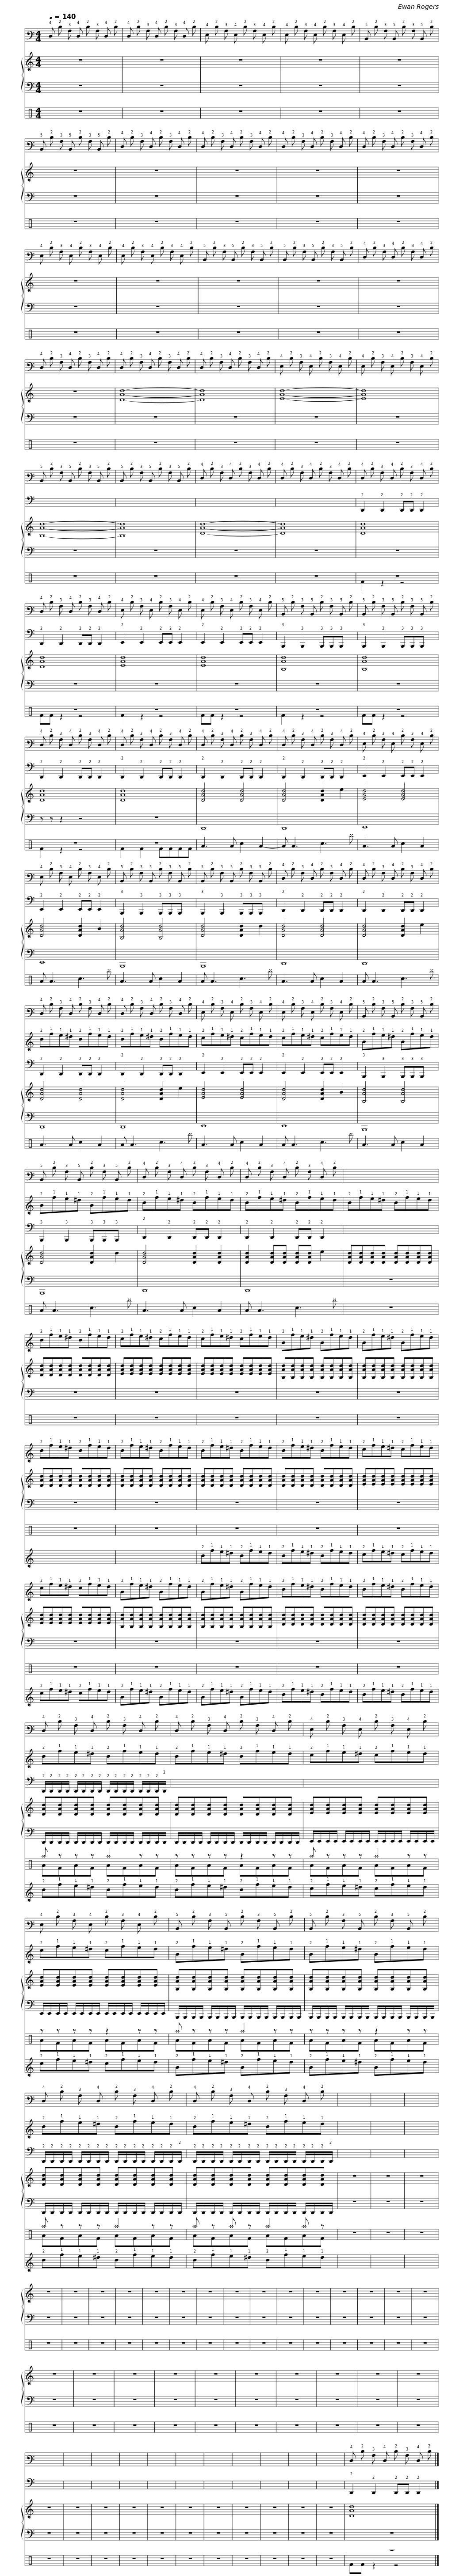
X:1
%%score 1 2 3 { 4 | 5 } ( 6 7 ) 8
L:1/8
Q:1/4=140
M:4/4
I:linebreak $
K:C
V:1 tab stafflines=6 strings="E2,A2,D3,G3,B3,E4 nostems"
V:2 tab stafflines=6 strings=E2,A2,D3,G3,B3,E4
V:3 tab stafflines=4 strings=E1,A1,D2,G2
V:4 treble
V:5 bass
V:6 perc
K:none
V:7 perc
K:none
V:8 tab stafflines=6 strings=E2,A2,D3,G3,B3,E4
V:1
 !4!D, !2!D !3!A, !4!D, !2!D !3!A, !4!D, !2!D | !4!D, !2!D !3!A, !4!D, !2!D !3!A, !4!D, !2!D | !4!E, !2!D !3!A, !4!E, !2!D !3!A, !4!E, !2!D | !4!E, !2!D !3!A, !4!E, !2!D !3!A, !4!E, !2!D |$ !5!B,, !2!D !3!A, !5!B,, !2!D !3!A, !5!B,, !2!D | %5
 !5!B,, !2!D !3!A, !5!B,, !2!D !3!A, !5!B,, !2!D | !4!D, !2!D !3!A, !4!D, !2!D !3!A, !4!D, !2!D | !4!D, !2!D !3!A, !4!D, !2!D !3!A, !4!D, !2!D |$ !4!D, !2!D !3!A, !4!D, !2!D !3!A, !4!D, !2!D | !4!D, !2!D !3!A, !4!D, !2!D !3!A, !4!D, !2!D | %10
 !4!E, !2!D !3!A, !4!E, !2!D !3!A, !4!E, !2!D | !4!E, !2!D !3!A, !4!E, !2!D !3!A, !4!E, !2!D |$ !5!B,, !2!D !3!A, !5!B,, !2!D !3!A, !5!B,, !2!D | !5!B,, !2!D !3!A, !5!B,, !2!D !3!A, !5!B,, !2!D | !4!D, !2!D !3!A, !4!D, !2!D !3!A, !4!D, !2!D | %15
 !4!D, !2!D !3!A, !4!D, !2!D !3!A, !4!D, !2!D |$ !4!D, !2!D !3!A, !4!D, !2!D !3!A, !4!D, !2!D | !4!D, !2!D !3!A, !4!D, !2!D !3!A, !4!D, !2!D | !4!E, !2!D !3!A, !4!E, !2!D !3!A, !4!E, !2!D | !4!E, !2!D !3!A, !4!E, !2!D !3!A, !4!E, !2!D |$ %20
 !5!B,, !2!D !3!A, !5!B,, !2!D !3!A, !5!B,, !2!D | !5!B,, !2!D !3!A, !5!B,, !2!D !3!A, !5!B,, !2!D | !4!D, !2!D !3!A, !4!D, !2!D !3!A, !4!D, !2!D | !4!D, !2!D !3!A, !4!D, !2!D !3!A, !4!D, !2!D |$ !4!D, !2!D !3!A, !4!D, !2!D !3!A, !4!D, !2!D | %25
 !4!D, !2!D !3!A, !4!D, !2!D !3!A, !4!D, !2!D | !4!E, !2!D !3!A, !4!E, !2!D !3!A, !4!E, !2!D | !4!E, !2!D !3!A, !4!E, !2!D !3!A, !4!E, !2!D |$ !5!B,, !2!D !3!A, !5!B,, !2!D !3!A, !5!B,, !2!D | !5!B,, !2!D !3!A, !5!B,, !2!D !3!A, !5!B,, !2!D | %30
 !4!D, !2!D !3!A, !4!D, !2!D !3!A, !4!D, !2!D | !4!D, !2!D !3!A, !4!D, !2!D !3!A, !4!D, !2!D |$ !4!D, !2!D !3!A, !4!D, !2!D !3!A, !4!D, !2!D | !4!D, !2!D !3!A, !4!D, !2!D !3!A, !4!D, !2!D | !4!E, !2!D !3!A, !4!E, !2!D !3!A, !4!E, !2!D | %35
 !4!E, !2!D !3!A, !4!E, !2!D !3!A, !4!E, !2!D |$ !5!B,, !2!D !3!A, !5!B,, !2!D !3!A, !5!B,, !2!D | !5!B,, !2!D !3!A, !5!B,, !2!D !3!A, !5!B,, !2!D | !4!D, !2!D !3!A, !4!D, !2!D !3!A, !4!D, !2!D | !4!D, !2!D !3!A, !4!D, !2!D !3!A, !4!D, !2!D |$ %40
 !4!D, !2!D !3!A, !4!D, !2!D !3!A, !4!D, !2!D | !4!D, !2!D !3!A, !4!D, !2!D !3!A, !4!D, !2!D | !4!E, !2!D !3!A, !4!E, !2!D !3!A, !4!E, !2!D | !4!E, !2!D !3!A, !4!E, !2!D !3!A, !4!E, !2!D |$ !5!B,, !2!D !3!A, !5!B,, !2!D !3!A, !5!B,, !2!D | %45
 !5!B,, !2!D !3!A, !5!B,, !2!D !3!A, !5!B,, !2!D | !4!D, !2!D !3!A, !4!D, !2!D !3!A, !4!D, !2!D | !4!D, !2!D !3!A, !4!D, !2!D !3!A, !4!D, !2!D |$ x8 | x8 | %50
 x8 | x8 |$ x8 | x8 | x8 | %55
 x8 |$ x8 | x8 | x8 | x8 |$ %60
 x8 | x8 | x8 | x8 |$ !4!D, !2!D !3!A, !4!D, !2!D !3!A, !4!D, !2!D |$ %65
 !4!D, !2!D !3!A, !4!D, !2!D !3!A, !4!D, !2!D |$ !4!E, !2!D !3!A, !4!E, !2!D !3!A, !4!E, !2!D |$ !4!E, !2!D !3!A, !4!E, !2!D !3!A, !4!E, !2!D |$ !5!B,, !2!D !3!A, !5!B,, !2!D !3!A, !5!B,, !2!D |$ !5!B,, !2!D !3!A, !5!B,, !2!D !3!A, !5!B,, !2!D |$ %70
 !4!D, !2!D !3!A, !4!D, !2!D !3!A, !4!D, !2!D |$ !4!D, !2!D !3!A, !4!D, !2!D !3!A, !4!D, !2!D | x8 | x8 | x8 | %75
 x8 | x8 | x8 | x8 | x8 |$ %80
 x8 | x8 | x8 | x8 | x8 | %85
 x8 | x8 | x8 | x8 | x8 | %90
 x8 | x8 | x8 | x8 | x8 | %95
 x8 |$ x8 | x8 | x8 | x8 | %100
 x8 | x8 | x8 | x8 | x8 | %105
 x8 | x8 | x8 | x8 | x8 | %110
 x8 |$ !4!D, !2!D !3!A, !4!D, !2!D !3!A, !4!D, !2!D |] %112
V:2
 x8 | x8 | x8 | x8 |$ x8 | %5
 x8 | x8 | x8 |$ x8 | x8 | %10
 x8 | x8 |$ x8 | x8 | x8 | %15
 x8 |$ x8 | x8 | x8 | x8 |$ %20
 x8 | x8 | x8 | x8 |$ x8 | %25
 x8 | x8 | x8 |$ x8 | x8 | %30
 x8 | x8 |$ x8 | x8 | x8 | %35
 x8 |$ x8 | x8 | x8 | x8 |$ %40
 !2!d!1!a!1!g!1!^f !2!d!1!a!1!g!1!f | !2!d!1!a!1!g!1!^f !2!d!1!a!1!g!1!f | !2!e!1!a!1!g!1!^f !2!e!1!a!1!g!1!f | !2!e!1!a!1!g!1!^f !2!e!1!a!1!g!1!f |$ !2!B!1!a!1!g!1!^f !2!B!1!a!1!g!1!f | %45
 !2!B!1!a!1!g!1!^f !2!B!1!a!1!g!1!f | !2!d!1!a!1!g!1!^f !2!d!1!a!1!g!1!f | !2!d!1!a!1!g!1!^f !2!d!1!a!1!g!1!f |$ !2!d!1!a!1!g!1!^f !2!d!1!a!1!g!1!f | !2!d!1!a!1!g!1!^f !2!d!1!a!1!g!1!f | %50
 !2!e!1!a!1!g!1!^f !2!e!1!a!1!g!1!f | !2!e!1!a!1!g!1!^f !2!e!1!a!1!g!1!f |$ !2!B!1!a!1!g!1!^f !2!B!1!a!1!g!1!f | !2!B!1!a!1!g!1!^f !2!B!1!a!1!g!1!f | !2!d!1!a!1!g!1!^f !2!d!1!a!1!g!1!f | %55
 !2!d!1!a!1!g!1!^f !2!d!1!a!1!g!1!f |$ !2!d!1!a!1!g!1!^f !2!d!1!a!1!g!1!f | !2!d!1!a!1!g!1!^f !2!d!1!a!1!g!1!f | !2!e!1!a!1!g!1!^f !2!e!1!a!1!g!1!f | !2!e!1!a!1!g!1!^f !2!e!1!a!1!g!1!f |$ %60
 !2!B!1!a!1!g!1!^f !2!B!1!a!1!g!1!f | !2!B!1!a!1!g!1!^f !2!B!1!a!1!g!1!f | !2!d!1!a!1!g!1!^f !2!d!1!a!1!g!1!f | !2!d!1!a!1!g!1!^f !2!d!1!a!1!g!1!f |$ !2!d!1!a!1!g!1!^f !2!d!1!a!1!g!1!f |$ %65
 !2!d!1!a!1!g!1!^f !2!d!1!a!1!g!1!f |$ !2!e!1!a!1!g!1!^f !2!e!1!a!1!g!1!f |$ !2!e!1!a!1!g!1!^f !2!e!1!a!1!g!1!f |$ !2!B!1!a!1!g!1!^f !2!B!1!a!1!g!1!f |$ !2!B!1!a!1!g!1!^f !2!B!1!a!1!g!1!f |$ %70
 !2!d!1!a!1!g!1!^f !2!d!1!a!1!g!1!f |$ !2!d!1!a!1!g!1!^f !2!d!1!a!1!g!1!f | x8 | x8 | x8 | %75
 x8 | x8 | x8 | x8 | x8 |$ %80
 x8 | x8 | x8 | x8 | x8 | %85
 x8 | x8 | x8 | x8 | x8 | %90
 x8 | x8 | x8 | x8 | x8 | %95
 x8 |$ x8 | x8 | x8 | x8 | %100
 x8 | x8 | x8 | x8 | x8 | %105
 x8 | x8 | x8 | x8 | x8 | %110
 x8 |$ x8 |] %112
V:3
 x8 | x8 | x8 | x8 |$ x8 | %5
 x8 | x8 | x8 |$ x8 | x8 | %10
 x8 | x8 |$ x8 | x8 | x8 | %15
 x8 |$ x8 | x8 | x8 | x8 |$ %20
 x8 | x8 | x8 | x8 |$ !2!D,,2 !2!D,,2 !2!D,,!2!D,, !2!D,,2 | %25
 !2!D,,2 !2!D,,2 !2!D,,!2!D,, !2!D,,2 | !2!E,,2 !2!E,,2 !2!E,,!2!E,, !2!E,,2 | !2!E,,2 !2!E,,2 !2!E,,!2!E,, !2!E,,2 |$ !3!B,,,2 !3!B,,,2 !3!B,,,!3!B,,,!3!B,,, x | !3!B,,,2 !3!B,,,2 !3!B,,,!3!B,,,!3!B,,, x | %30
 !2!D,,2 !2!D,,2 !2!D,,!2!D,, !2!D,,2 | !2!D,,2 !2!D,,2 !2!D,,!2!D,, !2!D,,2 |$ !2!D,,2 !2!D,,2 !2!D,,!2!D,, !2!D,,2 | !2!D,,2 !2!D,,2 !2!D,,!2!D,, !2!D,,2 | !2!E,,2 !2!E,,2 !2!E,,!2!E,, !2!E,,2 | %35
 !2!E,,2 !2!E,,2 !2!E,,!2!E,, !2!E,,2 |$ !3!B,,,2 !3!B,,,2 !3!B,,,!3!B,,,!3!B,,, x | !3!B,,,2 !3!B,,,2 !3!B,,,!3!B,,,!3!B,,, x | !2!D,,2 !2!D,,2 !2!D,,!2!D,, !2!D,,2 | !2!D,,2 !2!D,,2 !2!D,,!2!D,, !2!D,,2 |$ %40
 !2!D,,2 !2!D,,2 !2!D,,!2!D,, !2!D,,2 | !2!D,,2 !2!D,,2 !2!D,,!2!D,, !2!D,,2 | !2!E,,2 !2!E,,2 !2!E,,!2!E,, !2!E,,2 | !2!E,,2 !2!E,,2 !2!E,,!2!E,, !2!E,,2 |$ !3!B,,,2 !3!B,,,2 !3!B,,,!3!B,,,!3!B,,, x | %45
 !3!B,,,2 !3!B,,,2 !3!B,,,!3!B,,,!3!B,,, x | !2!D,,2 !2!D,,2 !2!D,,!2!D,, !2!D,,2 | !2!D,,2 !2!D,,2 !2!D,,!2!D,, !2!D,,2 |$ x8 | x8 | %50
 x8 | x8 |$ x8 | x8 | x8 | %55
 x8 |$ x8 | x8 | x8 | x8 |$ %60
 x8 | x8 | x8 | x8 |$ !2!D,,/!2!D,,/!2!D,,/!2!D,,/ !2!D,,/!2!D,,/!2!D,,/!2!D,,/ !2!D,,/!2!D,,/!2!D,,/!2!D,,/ !2!D,,/!2!D,,/!2!D,,/!2!D,,/ |$ %65
 x8 |$ x8 |$ x8 |$ x8 |$ x x x2 x4 |$ %70
 !2!D,,/!2!D,,/!2!D,,/!2!D,,/ !2!D,,/!2!D,,/!2!D,,/!2!D,,/ !2!D,,/!2!D,,/!2!D,,/!2!D,,/ !2!D,,/!2!D,,/!2!D,,/!2!D,,/ |$ !2!D,,/!2!D,,/!2!D,,/!2!D,,/ !2!D,,/!2!D,,/!2!D,,/!2!D,,/ !2!D,,/!2!D,,/!2!D,,/!2!D,,/ !2!D,,/!2!D,,/!2!D,,/!2!D,,/ | x8 | x8 | x8 | %75
 x8 | x8 | x8 | x8 | x8 |$ %80
 x8 | x8 | x8 | x8 | x8 | %85
 x8 | x8 | x8 | x8 | x8 | %90
 x8 | x8 | x8 | x8 | x8 | %95
 x8 |$ x8 | x8 | x8 | x8 | %100
 x8 | x8 | x8 | x8 | x8 | %105
 x8 | x8 | x8 | x8 | x8 | %110
 x8 |$ !2!D,,2 !2!D,,2 !2!D,,!2!D,, !2!D,,2 |] %112
V:4
 z8 | z8 | z8 | z8 |$ z8 | %5
 z8 | z8 | z8 |$ z8 | z8 | %10
 z8 | z8 |$ z8 | z8 | z8 | %15
 z8 |$ [DAd]8- | [DAd]8 | [EAd]8- | [EAd]8 |$ %20
 [B,Ad]8- | [B,Ad]8 | [DAd]8- | [DAd]8 |$ [DAd]8 | %25
 [DAd]8 | [EAd]8 | [EAd]8 |$ [B,Ad]8 | [B,Ad]8 | %30
 [DAd]8 | [DAd]8 |$ [DAd]4 [DAd]4 | [DAd]4 [DAd]2 e2 | [EAd]4 [EAd]4 | %35
 [DAd]4 [DAd]2 B2 |$ [B,Ad]4 [B,Ad]4 | [DAd]4 [DAd]2 d2 | [DAd]4 [DAd]4 | [DAd]4 [DAd]2 e2 |$ %40
 [DAd]4 [DAd]4 | [DAd]4 [DAd]2 e2 | [EAd]4 [EAd]4 | [DAd]4 [DAd]2 B2 |$ [B,Ad]4 [B,Ad]4 | %45
 [DAd]4 [DAd]2 d2 | [DAd]4 [DAd]2 [DAd]2 | [DAd]2 [DAd][DAd] [DAd][DAd] e2 |$ [DAd][DAd][DAd][DAd] [DAd][DAd][DAd][DAd] | [DAd][DAd][DAd][DAd] [DAd][DAd][DAd][DAd] | %50
 [EAd][EAd][EAd][EAd] [EAd][EAd][EAd][EAd] | [EAd][EAd][EAd][EAd] [EAd][EAd][EAd][EAd] |$ [B,Ad][B,Ad][B,Ad][B,Ad] [B,Ad][B,Ad][B,Ad][B,Ad] | [B,Ad][B,Ad][B,Ad][B,Ad] [B,Ad][B,Ad][B,Ad][B,Ad] | [DAd][DAd][DAd][DAd] [DAd][DAd][DAd][DAd] | %55
 [DAd][DAd][DAd][DAd] [DAd][DAd][DAd][DAd] |$ [DAd][DAd][DAd][DAd] [DAd][DAd][DAd][DAd] | [DAd][DAd][DAd][DAd] [DAd][DAd][DAd][DAd] | [EAd][EAd][EAd][EAd] [EAd][EAd][EAd][EAd] | [EAd][EAd][EAd][EAd] [EAd][EAd][EAd][EAd] |$ %60
 [B,Ad][B,Ad][B,Ad][B,Ad] [B,Ad][B,Ad][B,Ad][B,Ad] | [B,Ad][B,Ad][B,Ad][B,Ad] [B,Ad][B,Ad][B,Ad][B,Ad] | [DAd][DAd][DAd][DAd] [DAd][DAd][DAd][DAd] | [DAd][DAd][DAd][DAd] [DAd][DAd][DAd][DAd] |$ [DAd][DAd][DAd][DAd] [DAd][DAd][DAd][DAd] |$ %65
 [DAd][DAd][DAd][DAd] [DAd][DAd][DAd][DAd] |$ [EAd][EAd][EAd][EAd] [EAd][EAd][EAd][EAd] |$ [EAd][EAd][EAd][EAd] [EAd][EAd][EAd][EAd] |$ [B,Ad][B,Ad][B,Ad][B,Ad] [B,Ad][B,Ad][B,Ad][B,Ad] |$ [B,Ad][B,Ad][B,Ad][B,Ad] [B,Ad][B,Ad][B,Ad][B,Ad] |$ %70
 [DAd][DAd][DAd][DAd] [DAd][DAd][DAd][DAd] |$ [DAd][DAd][DAd][DAd] [DAd][DAd][DAd][DAd] | z8 | z8 | z8 | %75
 z8 | z8 | z8 | z8 | z8 |$ %80
 z8 | z8 | z8 | z8 | z8 | %85
 z8 | z8 | z8 | z8 | z8 | %90
 z8 | z8 | z8 | z8 | z8 | %95
 z8 |$ z8 | z8 | z8 | z8 | %100
 z8 | z8 | z8 | z8 | z8 | %105
 z8 | z8 | z8 | z8 | z8 | %110
 z8 |$ [DAd]8 |] %112
V:5
 z8 | z8 | z8 | z8 |$ z8 | %5
 z8 | z8 | z8 |$ z8 | z8 | %10
 z8 | z8 |$ z8 | z8 | z8 | %15
 z8 |$ z8 | z8 | z8 | z8 |$ %20
 z8 | z8 | z8 | z8 |$ z8 | %25
 z8 | z8 | z8 |$ z8 | z8 | %30
 z z z2 z4 | z8 |$ D,,8 | D,,8 | E,,8 | %35
 E,,8 |$ B,,,8 | B,,,8 | D,,8 | D,,8 |$ %40
 D,,8 | D,,8 | E,,8 | E,,8 |$ B,,,8 | %45
 B,,,8 | D,,8 | D,,8 |$ z8 | z8 | %50
 z8 | z8 |$ z8 | z8 | z8 | %55
 z8 |$ z8 | z8 | z8 | z8 |$ %60
 z8 | z8 | z8 | z8 |$ D,,/D,,/D,,/D,,/ D,,/D,,/D,,/D,,/ D,,/D,,/D,,/D,,/ D,,/D,,/D,,/D,,/ |$ %65
 D,,/D,,/D,,/D,,/ D,,/D,,/D,,/D,,/ D,,/D,,/D,,/D,,/ D,,/D,,/D,,/D,,/ |$ E,,/E,,/E,,/E,,/ E,,/E,,/E,,/E,,/ E,,/E,,/E,,/E,,/ E,,/E,,/E,,/E,,/ |$ E,,/E,,/E,,/E,,/ E,,/E,,/E,,/E,,/ E,,/E,,/E,,/E,,/ E,,/E,,/E,,/E,,/ |$ B,,,/B,,,/B,,,/B,,,/ B,,,/B,,,/B,,,/B,,,/ B,,,/B,,,/B,,,/B,,,/ B,,,/B,,,/B,,,/B,,,/ |$ B,,,/B,,,/B,,,/B,,,/ B,,,/B,,,/B,,,/B,,,/ B,,,/B,,,/B,,,/B,,,/ B,,,/B,,,/B,,,/B,,,/ |$ %70
 D,,/D,,/D,,/D,,/ D,,/D,,/D,,/D,,/ D,,/D,,/D,,/D,,/ D,,/D,,/D,,/D,,/ |$ D,,/D,,/D,,/D,,/ D,,/D,,/D,,/D,,/ D,,/D,,/D,,/D,,/ D,,/D,,/D,,/D,,/ | z8 | z8 | z8 | %75
 z8 | z8 | z8 | z8 | z8 |$ %80
 z8 | z8 | z8 | z8 | z8 | %85
 z8 | z8 | z8 | z8 | z8 | %90
 z8 | z8 | z8 | z8 | z8 | %95
 z8 |$ z8 | z8 | z8 | z8 | %100
 z8 | z8 | z8 | z8 | z8 | %105
 z8 | z8 | z8 | z8 | z8 | %110
 z8 |$ z8 |] %112
V:6
 z8 | z8 | z8 | z8 |$ z8 | %5
 z8 | z8 | z8 |$ z8 | z8 | %10
 z8 | z8 |$ z8 | z8 | z8 | %15
 z8 |$ z8 | z8 | z8 | z8 |$ %20
 z8 | z8 | z8 | z8 |$ z8 | %25
 z8 | z8 | z8 |$ z8 | z8 | %30
 z8 | z8 |$ A3 A c2 A2- | A A3 c3 ^b | A3 A c2 A2 | %35
 A A3 c3 ^b |$ A3 A c2 A2 | A A3 c3 ^b | A3 A c2 A2 | A A3 c3 ^b |$ %40
 A3 A c2 A2 | A A3 c3 ^b | A3 A c2 A2 | A A3 c3 ^b |$ A3 A c2 A2 | %45
 A A3 c3 ^b | A3 A c2 A2 | A A3 c3 ^b |$ z8 | z8 | %50
 z8 | z8 |$ z8 | z8 | z8 | %55
 z8 |$ z8 | z8 | z8 | z8 |$ %60
 z8 | z8 | z8 | z8 |$ ^a z z z ^a2 z z |$ %65
 z z z z z2 z z |$ ^a z z z ^a2 z z |$ z z z z z2 z z |$ ^a z z z ^a2 z z |$ z z z z z2 z z |$ %70
 ^a z z z ^a2 z z |$ ^a z ^a z ^a2 ^a z | z8 | z8 | z8 | %75
 z8 | z8 | z8 | z8 | z8 |$ %80
 z8 | z8 | z8 | z8 | z8 | %85
 z8 | z8 | z8 | z8 | z8 | %90
 z8 | z8 | z8 | z8 | z8 | %95
 z8 |$ z8 | z8 | z8 | z8 | %100
 z8 | z8 | z8 | z8 | z8 | %105
 z8 | z8 | z8 | z8 | z8 | %110
 z8 |$ z8 |] %112
V:7
 x8 | x8 | x8 | x8 |$ x8 | %5
 x8 | x8 | x8 |$ x8 | x8 | %10
 x8 | x8 |$ x8 | x8 | x8 | %15
 x8 |$ x8 | x8 | x8 | x8 |$ %20
 x8 | x8 | x8 | x8 |$ F2 z2 z4 | %25
 FF z2 z4 | F2 z2 z4 | FF z2 z4 |$ F2 z2 z4 | FF z2 z4 | %30
 F2 z2 z4 | F2 F2 FFFF |$ x8 | x8 | x8 | %35
 x8 |$ x8 | x8 | x8 | x8 |$ %40
 x8 | x8 | x8 | x8 |$ x8 | %45
 x8 | x8 | x8 |$ x8 | x8 | %50
 x8 | x8 |$ x8 | x8 | x8 | %55
 x8 |$ x8 | x8 | x8 | x8 |$ %60
 x8 | x8 | x8 | x8 |$ AFAF AFAF |$ %65
 AFAF AFAF |$ AFAF AFAF |$ AFAF AFAF |$ AFAF AFAF |$ AFAF AFAF |$ %70
 AFAF AFAF |$ AFAF AFAF | x8 | x8 | x8 | %75
 x8 | x8 | x8 | x8 | x8 |$ %80
 x8 | x8 | x8 | x8 | x8 | %85
 x8 | x8 | x8 | x8 | x8 | %90
 x8 | x8 | x8 | x8 | x8 | %95
 x8 |$ x8 | x8 | x8 | x8 | %100
 x8 | x8 | x8 | x8 | x8 | %105
 x8 | x8 | x8 | x8 | x8 | %110
 x8 |$ FF z2 z4 |] %112
V:8
 x8 | x8 | x8 | x8 |$ x8 | %5
 x8 | x8 | x8 |$ x8 | x8 | %10
 x8 | x8 |$ x8 | x8 | x8 | %15
 x8 |$ x8 | x8 | x8 | x8 |$ %20
 x8 | x8 | x8 | x8 |$ x8 | %25
 x8 | x8 | x8 |$ x8 | x8 | %30
 x8 | x8 |$ x8 | x8 | x8 | %35
 x8 |$ x8 | x8 | x8 | x8 |$ %40
 x8 | x8 | x8 | x8 |$ x8 | %45
 x8 | x8 | x8 |$ x8 | x8 | %50
 x8 | x8 |$ x8 | x8 | x8 | %55
 x8 |$ !2!d!1!a!1!g!1!^f !2!d!1!a!1!g!1!f | !2!d!1!a!1!g!1!^f !2!d!1!a!1!g!1!f | !2!e!1!a!1!g!1!^f !2!e!1!a!1!g!1!f | !2!e!1!a!1!g!1!^f !2!e!1!a!1!g!1!f |$ %60
 !2!B!1!a!1!g!1!^f !2!B!1!a!1!g!1!f | !2!B!1!a!1!g!1!^f !2!B!1!a!1!g!1!f | !2!d!1!a!1!g!1!^f !2!d!1!a!1!g!1!f | !2!d!1!a!1!g!1!^f !2!d!1!a!1!g!1!f |$ !2!d!1!a!1!g!1!^f !2!d!1!a!1!g!1!f |$ %65
 !2!d!1!a!1!g!1!^f !2!d!1!a!1!g!1!f |$ !2!e!1!a!1!g!1!^f !2!e!1!a!1!g!1!f |$ !2!e!1!a!1!g!1!^f !2!e!1!a!1!g!1!f |$ !2!B!1!a!1!g!1!^f !2!B!1!a!1!g!1!f |$ !2!B!1!a!1!g!1!^f !2!B!1!a!1!g!1!f |$ %70
 !2!d!1!a!1!g!1!^f !2!d!1!a!1!g!1!f |$ !2!d!1!a!1!g!1!^f !2!d!1!a!1!g!1!f | x8 | x8 | x8 | %75
 x8 | x8 | x8 | x8 | x8 |$ %80
 x8 | x8 | x8 | x8 | x8 | %85
 x8 | x8 | x8 | x8 | x8 | %90
 x8 | x8 | x8 | x8 | x8 | %95
 x8 |$ x8 | x8 | x8 | x8 | %100
 x8 | x8 | x8 | x8 | x8 | %105
 x8 | x8 | x8 | x8 | x8 | %110
 x8 |$ x8 |] %112
